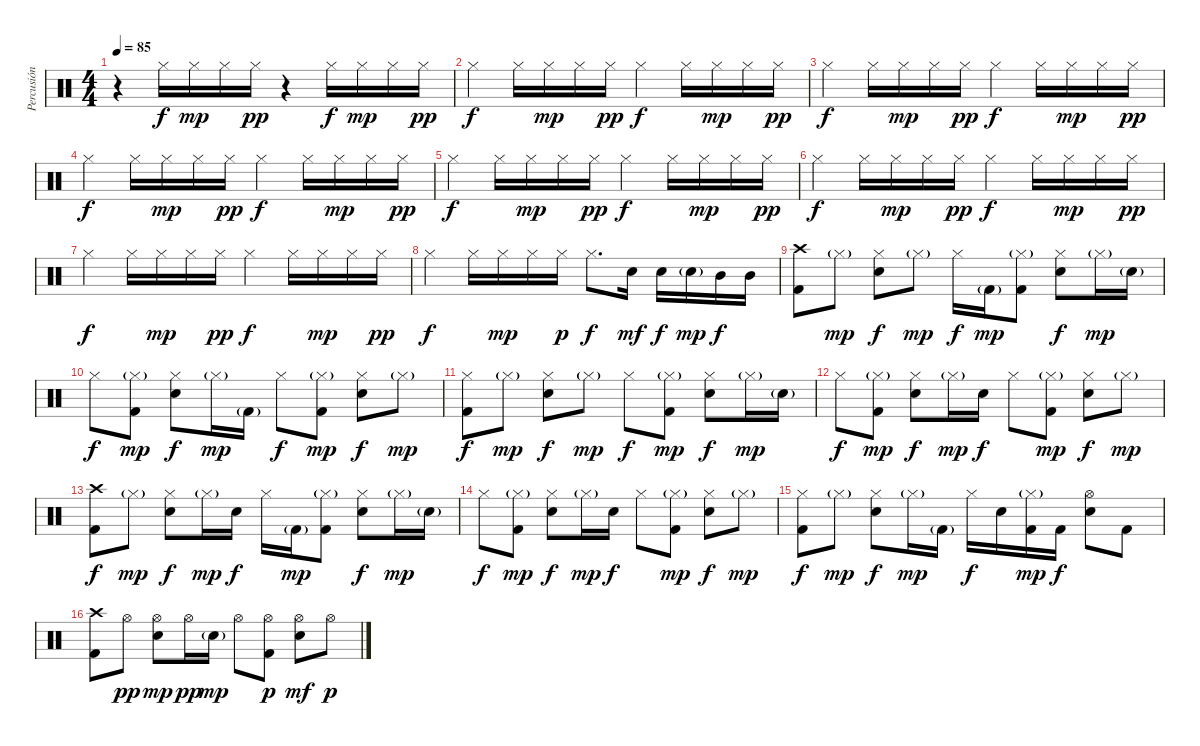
\track ("Percusión" "Percusión") {instrument percussion}
\staff {score}
\articulation defaults
\ts (4 4)
\tempo 85
\clef neutral
\ks c
r.4{dy pp} "Hi-Hat (closed)".16{dy f} "Hi-Hat (closed)".16{dy mp} "Hi-Hat (closed)".16 "Hi-Hat (closed)".16{dy pp} r.4 "Hi-Hat (closed)".16{dy f} "Hi-Hat (closed)".16{dy mp} "Hi-Hat (closed)".16 "Hi-Hat (closed)".16{dy pp} |
"Hi-Hat (closed)".4{dy f} "Hi-Hat (closed)".16 "Hi-Hat (closed)".16{dy mp} "Hi-Hat (closed)".16 "Hi-Hat (closed)".16{dy pp} "Hi-Hat (closed)".4{dy f} "Hi-Hat (closed)".16 "Hi-Hat (closed)".16{dy mp} "Hi-Hat (closed)".16 "Hi-Hat (closed)".16{dy pp} |
"Hi-Hat (closed)".4{dy f} "Hi-Hat (closed)".16 "Hi-Hat (closed)".16{dy mp} "Hi-Hat (closed)".16 "Hi-Hat (closed)".16{dy pp} "Hi-Hat (closed)".4{dy f} "Hi-Hat (closed)".16 "Hi-Hat (closed)".16{dy mp} "Hi-Hat (closed)".16 "Hi-Hat (closed)".16{dy pp} |
"Hi-Hat (closed)".4{dy f} "Hi-Hat (closed)".16 "Hi-Hat (closed)".16{dy mp} "Hi-Hat (closed)".16 "Hi-Hat (closed)".16{dy pp} "Hi-Hat (closed)".4{dy f} "Hi-Hat (closed)".16 "Hi-Hat (closed)".16{dy mp} "Hi-Hat (closed)".16 "Hi-Hat (closed)".16{dy pp} |
"Hi-Hat (closed)".4{dy f} "Hi-Hat (closed)".16 "Hi-Hat (closed)".16{dy mp} "Hi-Hat (closed)".16 "Hi-Hat (closed)".16{dy pp} "Hi-Hat (closed)".4{dy f} "Hi-Hat (closed)".16 "Hi-Hat (closed)".16{dy mp} "Hi-Hat (closed)".16 "Hi-Hat (closed)".16{dy pp} |
"Hi-Hat (closed)".4{dy f} "Hi-Hat (closed)".16 "Hi-Hat (closed)".16{dy mp} "Hi-Hat (closed)".16 "Hi-Hat (closed)".16{dy pp} "Hi-Hat (closed)".4{dy f} "Hi-Hat (closed)".16 "Hi-Hat (closed)".16{dy mp} "Hi-Hat (closed)".16 "Hi-Hat (closed)".16{dy pp} |
"Hi-Hat (closed)".4{dy f} "Hi-Hat (closed)".16 "Hi-Hat (closed)".16{dy mp} "Hi-Hat (closed)".16 "Hi-Hat (closed)".16{dy pp} "Hi-Hat (closed)".4{dy f} "Hi-Hat (closed)".16 "Hi-Hat (closed)".16{dy mp} "Hi-Hat (closed)".16 "Hi-Hat (closed)".16{dy pp} |
"Hi-Hat (closed)".4{dy f} "Hi-Hat (closed)".16 "Hi-Hat (closed)".16{dy mp} "Hi-Hat (closed)".16 "Hi-Hat (closed)".16{dy p} "Hi-Hat (closed)".8{d dy f} "Electric Snare (hit)".16{dy mf} "Electric Snare (hit)".16{dy f} "Electric Snare (hit)"{g}.16{dy mp} "Mid Tom (hit)".16{dy f} "Mid Tom (hit)".16 |
("Crash high (hit)" "Kick (hit) 2").8 "Hi-Hat (closed)"{g}.8{dy mp} ("Hi-Hat (closed)" "Electric Snare (hit)").8{dy f} "Hi-Hat (closed)"{g}.8{dy mp} "Hi-Hat (closed)".16{dy f} "Kick (hit) 2"{g}.16{dy mp} ("Hi-Hat (closed)"{g} "Kick (hit) 2").8 ("Hi-Hat (closed)" "Electric Snare (hit)").8{dy f} "Hi-Hat (closed)"{g}.16{dy mp} "Electric Snare (hit)"{g}.16 |
"Hi-Hat (closed)".8{dy f} ("Hi-Hat (closed)"{g} "Kick (hit) 2").8{dy mp} ("Hi-Hat (closed)" "Electric Snare (hit)").8{dy f} "Hi-Hat (closed)"{g}.16{dy mp} "Kick (hit) 2"{g}.16 "Hi-Hat (closed)".8{dy f} ("Hi-Hat (closed)"{g} "Kick (hit) 2").8{dy mp} ("Hi-Hat (closed)" "Electric Snare (hit)").8{dy f} "Hi-Hat (closed)"{g}.8{dy mp} |
("Hi-Hat (closed)" "Kick (hit) 2").8{dy f} "Hi-Hat (closed)"{g}.8{dy mp} ("Hi-Hat (closed)" "Electric Snare (hit)").8{dy f} "Hi-Hat (closed)"{g}.8{dy mp} "Hi-Hat (closed)".8{dy f} ("Hi-Hat (closed)"{g} "Kick (hit) 2").8{dy mp} ("Hi-Hat (closed)" "Electric Snare (hit)").8{dy f} "Hi-Hat (closed)"{g}.16{dy mp} "Electric Snare (hit)"{g}.16 |
"Hi-Hat (closed)".8{dy f} ("Hi-Hat (closed)"{g} "Kick (hit) 2").8{dy mp} ("Hi-Hat (closed)" "Electric Snare (hit)").8{dy f} "Hi-Hat (closed)"{g}.16{dy mp} "Electric Snare (hit)".16{dy f} "Hi-Hat (closed)".8 ("Hi-Hat (closed)"{g} "Kick (hit) 2").8{dy mp} ("Hi-Hat (closed)" "Electric Snare (hit)").8{dy f} "Hi-Hat (closed)"{g}.8{dy mp} |
("Crash high (hit)" "Kick (hit) 2").8{dy f} "Hi-Hat (closed)"{g}.8{dy mp} ("Hi-Hat (closed)" "Electric Snare (hit)").8{dy f} "Hi-Hat (closed)"{g}.16{dy mp} "Electric Snare (hit)".16{dy f} "Hi-Hat (closed)".16 "Kick (hit) 2"{g}.16{dy mp} ("Hi-Hat (closed)"{g} "Kick (hit) 2").8 ("Hi-Hat (closed)" "Electric Snare (hit)").8{dy f} "Hi-Hat (closed)"{g}.16{dy mp} "Electric Snare (hit)"{g}.16 |
"Hi-Hat (closed)".8{dy f} ("Hi-Hat (closed)"{g} "Kick (hit) 2").8{dy mp} ("Hi-Hat (closed)" "Electric Snare (hit)").8{dy f} "Hi-Hat (closed)"{g}.16{dy mp} "Electric Snare (hit)".16{dy f} "Hi-Hat (closed)".8 ("Hi-Hat (closed)"{g} "Kick (hit) 2").8{dy mp} ("Hi-Hat (closed)" "Electric Snare (hit)").8{dy f} "Hi-Hat (closed)"{g}.8{dy mp} |
("Hi-Hat (closed)" "Kick (hit) 2").8{dy f} "Hi-Hat (closed)"{g}.8{dy mp} ("Hi-Hat (closed)" "Electric Snare (hit)").8{dy f} "Hi-Hat (closed)"{g}.16{dy mp} "Kick (hit) 2"{g}.16 "Hi-Hat (closed)".16{dy f} "Electric Snare (hit)".16 ("Hi-Hat (closed)"{g} "Kick (hit) 2").16{dy mp} "Kick (hit) 2".16{dy f} ("Hi-Hat (open)" "Electric Snare (hit)").8 "Kick (hit) 2".8 |
("Crash high (hit)" "Kick (hit) 2").8 "Hi-Hat (open)".8{dy pp} ("Hi-Hat (open)" "Electric Snare (hit)").8{dy mp} "Hi-Hat (open)".16{dy pp} "Electric Snare (hit)"{g}.16{dy mp} "Hi-Hat (open)".8 ("Hi-Hat (open)" "Kick (hit) 2").8{dy p} ("Hi-Hat (open)" "Electric Snare (hit)").8{dy mf} "Hi-Hat (open)".8{dy p}
